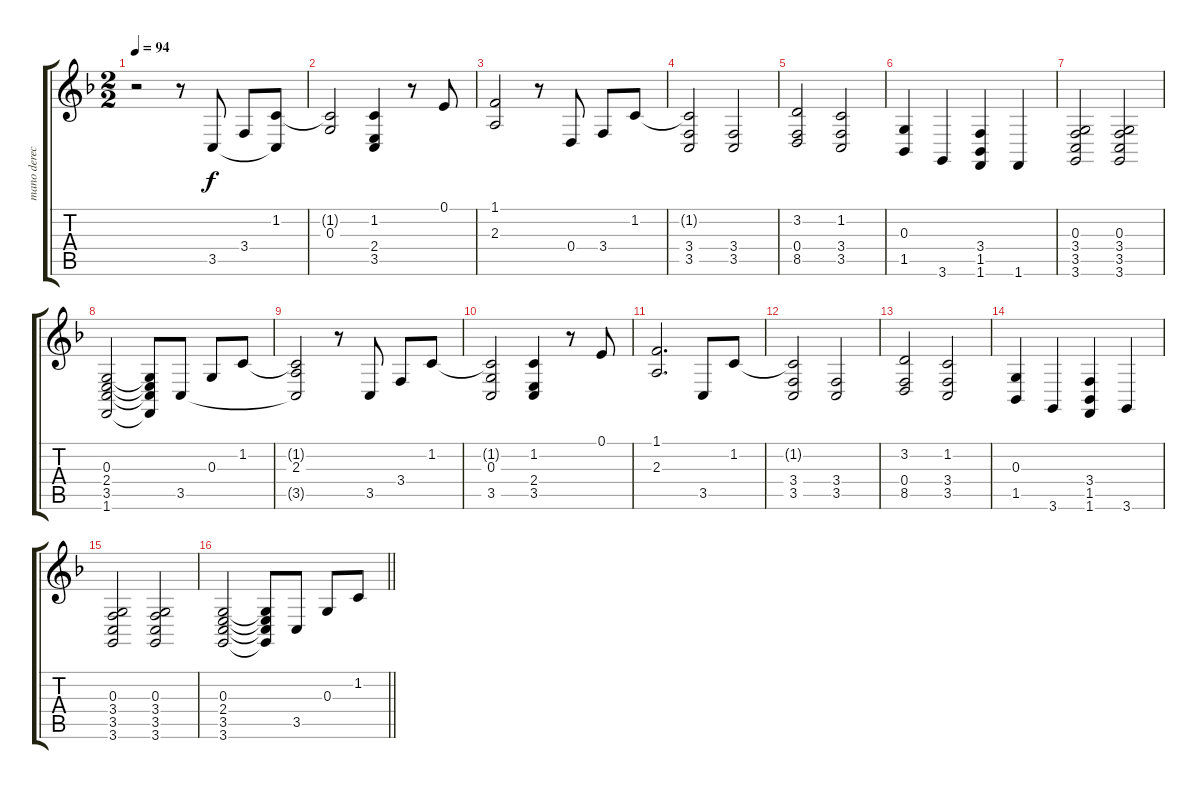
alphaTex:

\track ("mano derecha" "mano derec") {instrument acousticgrandpiano}
\staff {score tabs}
\tuning (E4 B3 G3 D3 A2 E2) {hide}
\ts (2 2)
\tempo 94
\clef g2
\ks f
r.2{dy f instrument acousticgrandpiano} r.8 3.5.8 3.4.8 (1.2 3.5{t}).8 |
(1.2{t} 0.3).2 (1.2 2.4 3.5).4 r.8 0.1.8 |
(1.1 2.3).2 r.8 0.4.8 3.4.8 1.2.8 |
(1.2{t} 3.4 3.5).2 (3.4 3.5).2 |
(3.2 0.4 8.5).2 (1.2 3.4 3.5).2 |
(0.3 1.5).4 3.6.4 (3.4 1.5 1.6).4 1.6.4 |
(0.3 3.4 3.5 3.6).2 (0.3 3.4 3.5 3.6).2 |
(0.3 2.4 3.5 1.6).2 (0.3{t} 2.4{t} 3.5{t} 1.6{t}).8 3.5.8 0.3.8 1.2.8 |
(1.2{t} 2.3 3.5{t}).2 r.8 3.5.8 3.4.8 1.2.8 |
(1.2{t} 0.3 3.5).2 (1.2 2.4 3.5).4 r.8 0.1.8 |
(1.1 2.3).2{d} 3.5.8 1.2.8 |
(1.2{t} 3.4 3.5).2 (3.4 3.5).2 |
(3.2 0.4 8.5).2 (1.2 3.4 3.5).2 |
(0.3 1.5).4 3.6.4 (3.4 1.5 1.6).4 3.6.4 |
(0.3 3.4 3.5 3.6).2 (0.3 3.4 3.5 3.6).2 |
\barLineRight lightlight
(0.3 2.4 3.5 3.6).2 (0.3{t} 2.4{t} 3.5{t} 3.6{t}).8 3.5.8 0.3.8 1.2.8
